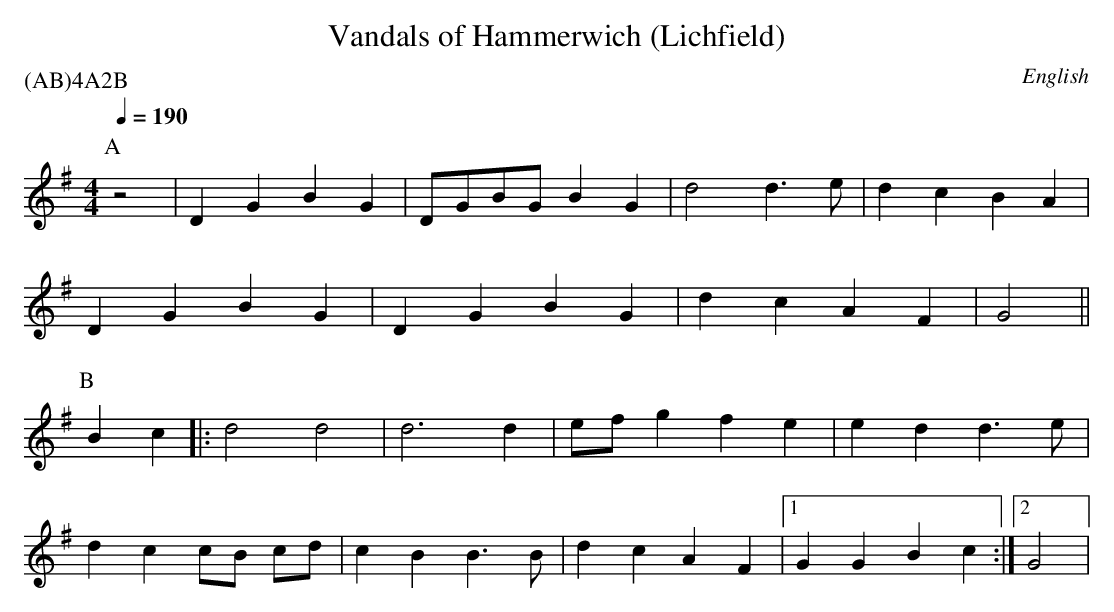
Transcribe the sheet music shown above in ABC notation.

X:1
T:Vandals of Hammerwich (Lichfield)
M:4/4
O:English
P:(AB)4A2B
Q:1/4=190
K:G
P:A
z4 | D2 G2 B2 G2 | DGBG B2 G2 | d4 d3 e  | d2 c2 B2 A2 |
D2 G2 B2 G2 | D2 G2 B2 G2 | d2 c2 A2 F2 | G4 ||
P:B
B2 c2 |: d4 d4  | d6 d2 | ef g2 f2 e2 | e2 d2 d3 e |
d2 c2 cB cd  | c2 B2 B3 B  | d2 c2 A2 F2 |1 G2 G2 B2 c2 :|2 G4 |
